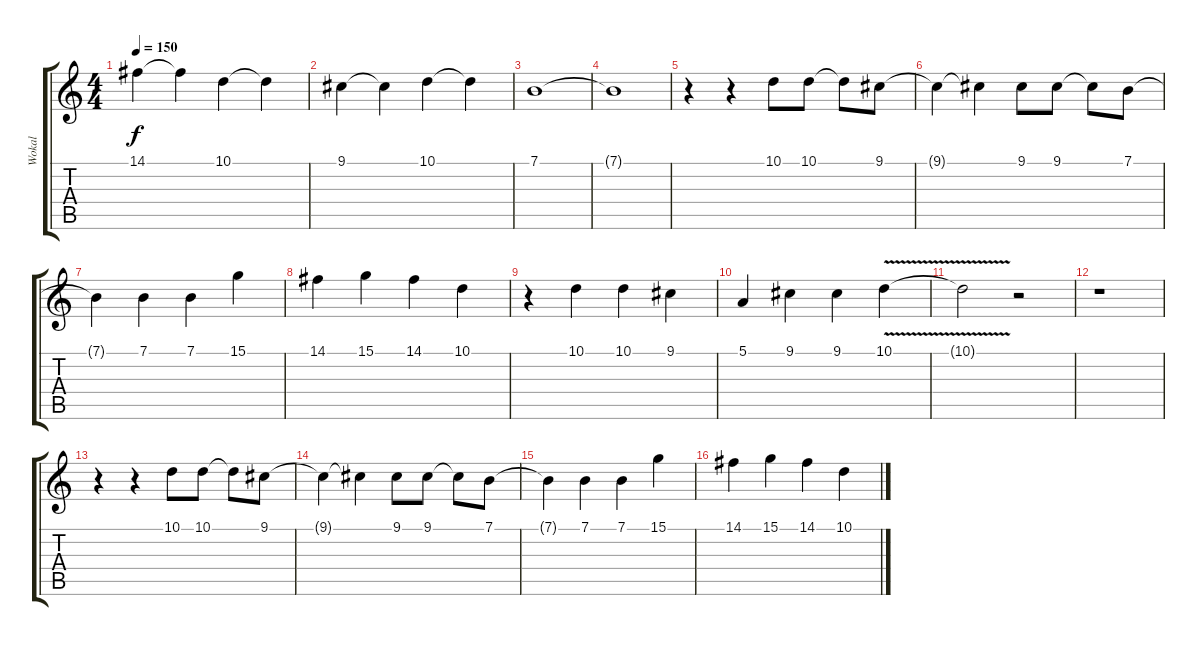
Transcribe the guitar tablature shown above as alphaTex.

\track ("Wokal" "Wokal") {instrument cello}
\staff {score tabs}
\tuning (E4 B3 G3 D3 A2 E2) {hide}
\ts (4 4)
\tempo 150
\clef g2
\ks c
14.1.4{dy f} 14.1{t}.4 10.1.4 10.1{t}.4 |
9.1.4 9.1{t}.4 10.1.4 10.1{t}.4 |
7.1.1 |
7.1{t}.1 |
r.4 r.4 10.1.8 10.1.8 10.1{t}.8 9.1.8 |
9.1{t}.4 9.1{t}.4 9.1.8 9.1.8 9.1{t}.8 7.1.8 |
7.1{t}.4 7.1.4 7.1.4 15.1.4 |
14.1.4 15.1.4 14.1.4 10.1.4 |
r.4 10.1.4 10.1.4 9.1.4 |
5.1.4 9.1.4 9.1.4 10.1{v}.4 |
10.1{t}.2 r.2 |
r.1 |
r.4 r.4 10.1.8 10.1.8 10.1{t}.8 9.1.8 |
9.1{t}.4 9.1{t}.4 9.1.8 9.1.8 9.1{t}.8 7.1.8 |
7.1{t}.4 7.1.4 7.1.4 15.1.4 |
14.1.4 15.1.4 14.1.4 10.1.4
